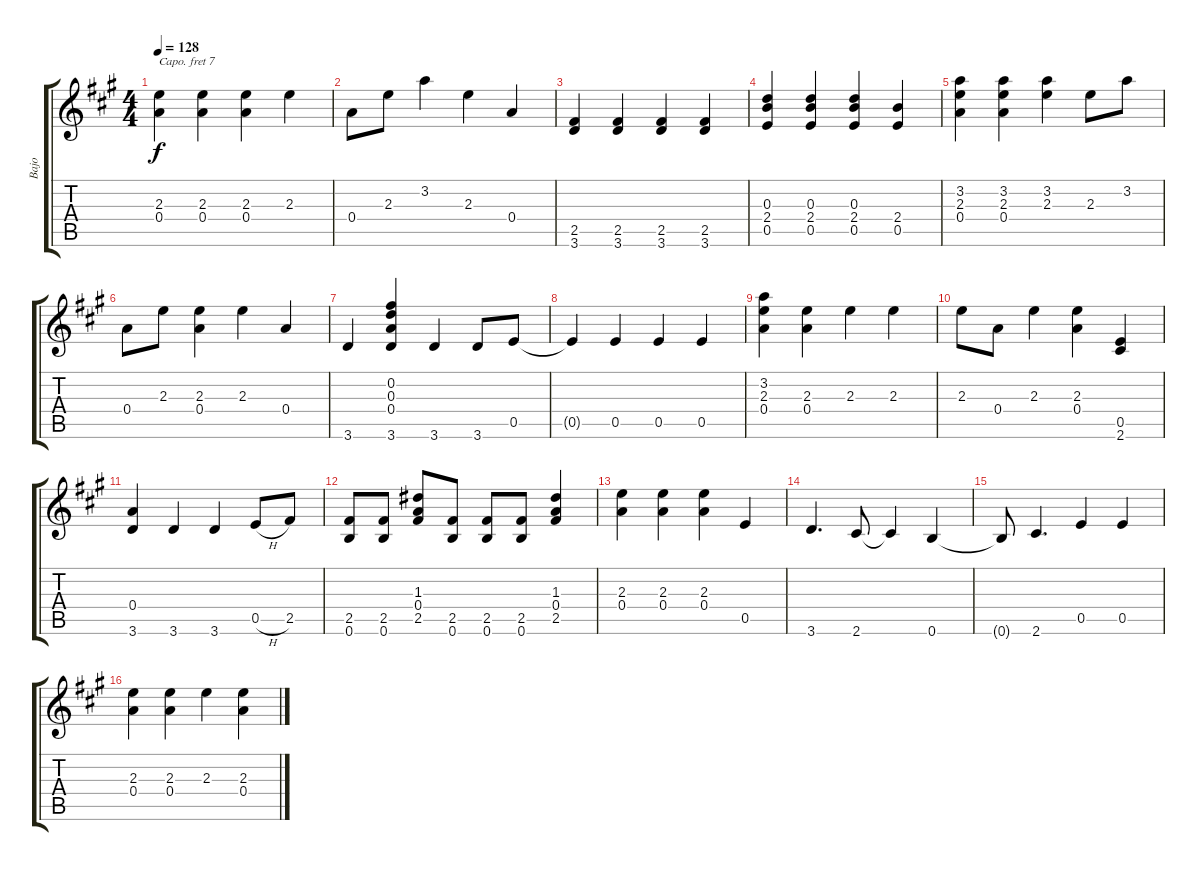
\track ("Bajo " "Bajo ") {instrument acousticguitarsteel}
\staff {score tabs}
\capo 7
\tuning (E4 B3 G3 D3 A2 E2) {hide}
\ts (4 4)
\tempo 128
\clef g2
\ks a
(2.3 0.4).4{dy f} (2.3 0.4).4 (2.3 0.4).4 2.3.4 |
0.4.8 2.3.8 3.2.4 2.3.4 0.4.4 |
(2.5 3.6).4 (2.5 3.6).4 (2.5 3.6).4 (2.5 3.6).4 |
(0.3 2.4 0.5).4 (0.3 2.4 0.5).4 (0.3 2.4 0.5).4 (2.4 0.5).4 |
(3.2 2.3 0.4).4 (3.2 2.3 0.4).4 (3.2 2.3).4 2.3.8 3.2.8 |
0.4.8 2.3.8 (2.3 0.4).4 2.3.4 0.4.4 |
3.6.4 (0.2 0.3 0.4 3.6).4 3.6.4 3.6.8 0.5.8 |
0.5{t}.4 0.5.4 0.5.4 0.5.4 |
(3.2 2.3 0.4).4 (2.3 0.4).4 2.3.4 2.3.4 |
2.3.8 0.4.8 2.3.4 (2.3 0.4).4 (0.5 2.6).4 |
(0.4 3.6).4 3.6.4 3.6.4 0.5{h}.8 2.5.8 |
(2.5 0.6).8 (2.5 0.6).8 (1.3 0.4 2.5).8 (2.5 0.6).8 (2.5 0.6).8 (2.5 0.6).8 (1.3 0.4 2.5).4 |
(2.3 0.4).4 (2.3 0.4).4 (2.3 0.4).4 0.5.4 |
3.6.4{d} 2.6.8 2.6{t}.4 0.6.4 |
0.6{t}.8 2.6.4{d} 0.5.4 0.5.4 |
(2.3 0.4).4 (2.3 0.4).4 2.3.4 (2.3 0.4).4
